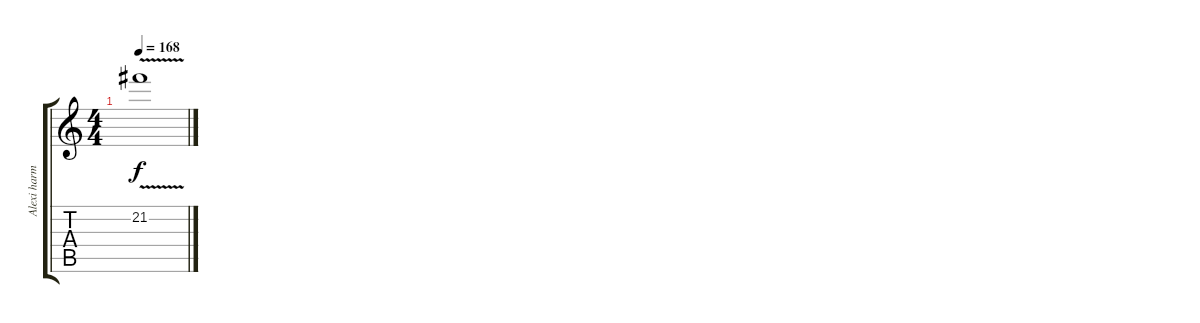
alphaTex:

\track ("Alexi harmony" "Alexi harm") {instrument distortionguitar}
\staff {score tabs}
\tuning (D4 A3 F3 C3 G2 D2) {hide}
\ts (4 4)
\tempo 168
\clef g2
\ks c
21.2{v}.1{dy f}
